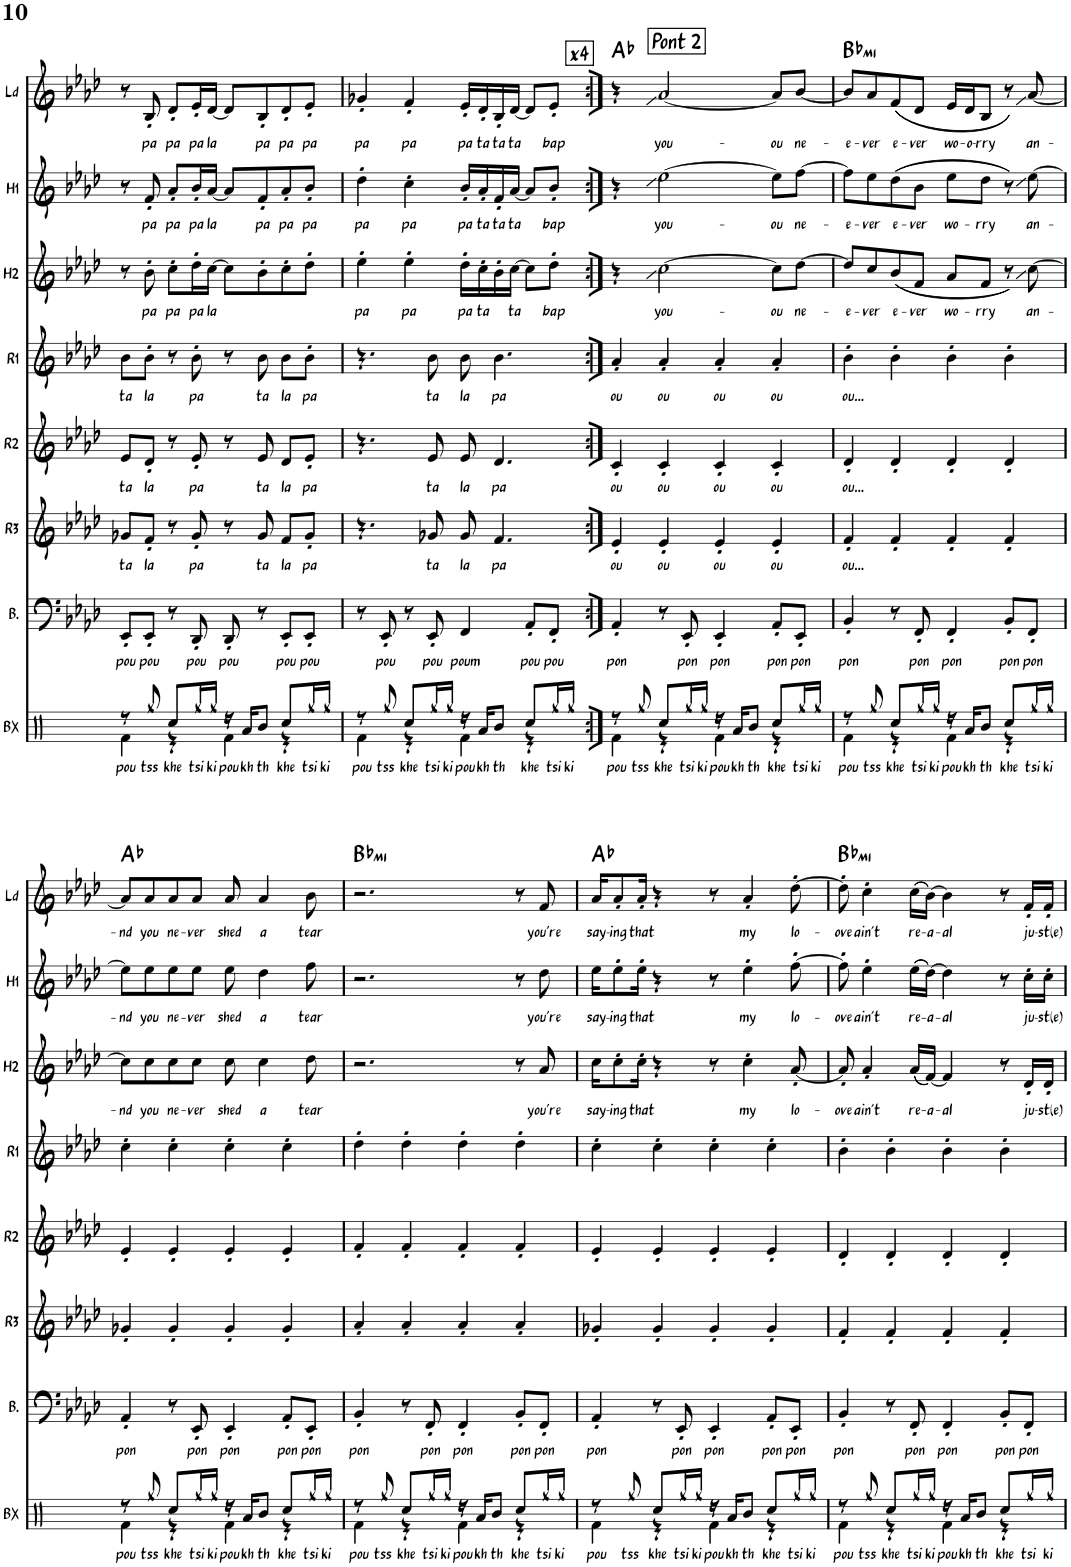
**kern	**text	**kern	**text	**kern	**text	**kern	**text	**kern	**text	**kern	**text	**kern	**text	**kern	**text	**harte
*part8	*part8	*part7	*part7	*part6	*part6	*part5	*part5	*part4	*part4	*part3	*part3	*part2	*part2	*part1	*part1	*part1
*staff8	*staff8	*staff7	*staff7	*staff6	*staff6	*staff5	*staff5	*staff4	*staff4	*staff3	*staff3	*staff2	*staff2	*staff1	*staff1	*
*I"Beatbox	*	*I"Basse	*	*I"Rythm 3	*	*I"Rythm 2	*	*I"Rythm 1	*	*I"Harmo 2	*	*I"Harmo 1	*	*I"Lead	*	*
*I'BX	*	*I'B.	*	*I'R3	*	*I'R2	*	*I'R1	*	*I'H2	*	*I'H1	*	*I'Ld	*	*
!!LO:PB:g=z
*clefX	*	*clefF4	*	*clefG2	*	*clefG2	*	*clefG2	*	*clefG2	*	*clefG2	*	*clefG2	*	*
*k[]	*	*k[b-e-a-d-]	*	*k[b-e-a-d-]	*	*k[b-e-a-d-]	*	*k[b-e-a-d-]	*	*k[b-e-a-d-]	*	*k[b-e-a-d-]	*	*k[b-e-a-d-]	*	*
*M4/4	*	*M4/4	*	*M4/4	*	*M4/4	*	*M4/4	*	*M4/4	*	*M4/4	*	*M4/4	*	*
=71	=71	=71	=71	=71	=71	=71	=71	=71	=71	=71	=71	=71	=71	=71	=71	=71
*^	*	*	*	*	*	*	*	*	*	*	*	*	*	*	*	*
!	!	!LO:LY:b	!	!LO:LY:b	!	!LO:LY:b	!	!LO:LY:b	!	!LO:LY:b	!	!	!	!	!	!	!
8r	4Rf\	pou	8EE-'/L	pou	8g-X/L	ta	8e-/L	ta	8b-\L	ta	8r	.	8r	.	8r	.	.
!	!	!LO:LY:b	!	!LO:LY:b	!	!LO:LY:b	!	!LO:LY:b	!	!LO:LY:b	!	!LO:LY:b	!	!LO:LY:b	!	!LO:LY:b	!
8Rgg/	.	tss	8EE-'/J	pou	8f'/J	la	8d-'/J	la	8b-'\J	la	8b-'\	pa	8f'/	pa	8B-'/	pa	.
!	!	!LO:LY:b	!	!	!	!	!	!	!	!	!	!LO:LY:b	!	!LO:LY:b	!	!LO:LY:b	!
8Rcc/L	4r	khe	8r	.	8r	.	8r	.	8r	.	8cc'\L	pa	8a-'/L	pa	8d-'/L	pa	.
!	!	!LO:LY:b	!	!LO:LY:b	!	!LO:LY:b	!	!LO:LY:b	!	!LO:LY:b	!	!LO:LY:b	!	!LO:LY:b	!	!LO:LY:b	!
16Rgg/L	.	tsi	8DD-'/	pou	8g-'/	pa	8e-'/	pa	8b-'\	pa	16dd-'\L	pa	16b-'/L	pa	16e-'/L	pa	.
!	!	!LO:LY:b	!	!	!	!	!	!	!	!	!	!LO:LY:b	!	!LO:LY:b	!	!LO:LY:b	!
16Rgg/JJ	.	ki	.	.	.	.	.	.	.	.	[16cc\JJ	la	[16a-/JJ	la	[16d-/JJ	la	.
!	!	!LO:LY:b	!	!LO:LY:b	!	!	!	!	!	!	!	!	!	!	!	!	!
16r	4Rf\	pou	8DD-'/	pou	8r	.	8r	.	8r	.	8cc\L]	.	8a-/L]	.	8d-/L]	.	.
!	!	!LO:LY:b	!	!	!	!	!	!	!	!	!	!	!	!	!	!	!
16Ra/KL	.	kh	.	.	.	.	.	.	.	.	.	.	.	.	.	.	.
!	!	!LO:LY:b	!	!	!	!LO:LY:b	!	!LO:LY:b	!	!LO:LY:b	!	!	!	!LO:LY:b	!	!LO:LY:b	!
8R/J	.	th	8r	.	8g-/	ta	8e-/	ta	8b-\	ta	8b-'\	.	8f'/	pa	8B-'/	pa	.
!	!	!LO:LY:b	!	!LO:LY:b	!	!LO:LY:b	!	!LO:LY:b	!	!LO:LY:b	!	!	!	!LO:LY:b	!	!LO:LY:b	!
8Rcc/L	4r	khe	8EE-'/L	pou	8f/L	la	8d-/L	la	8b-\L	la	8cc'\	.	8a-'/	pa	8d-'/	pa	.
!	!	!LO:LY:b	!	!LO:LY:b	!	!LO:LY:b	!	!LO:LY:b	!	!LO:LY:b	!	!	!	!LO:LY:b	!	!LO:LY:b	!
16Rgg/L	.	tsi	8EE-'/J	pou	8g-'/J	pa	8e-'/J	pa	8b-'\J	pa	8dd-'\J	.	8b-'/J	pa	8e-'/J	pa	.
!	!	!LO:LY:b	!	!	!	!	!	!	!	!	!	!	!	!	!	!	!
16Rgg/JJ	.	ki	.	.	.	.	.	.	.	.	.	.	.	.	.	.	.
!!LO:REH:place=s1:a:B:rj:fs=14:t=x4:qo=3.5
=72	=72	=72	=72	=72	=72	=72	=72	=72	=72	=72	=72	=72	=72	=72	=72	=72	=72
!	!	!LO:LY:b	!	!	!	!	!	!	!	!	!	!LO:LY:b	!	!LO:LY:b	!	!LO:LY:b	!
8r	4Rf\	pou	8r	.	4.r	.	4.r	.	4.r	.	4ee-'\	pa	4dd-'\	pa	4g-X'/	pa	.
!	!	!LO:LY:b	!	!LO:LY:b	!	!	!	!	!	!	!	!	!	!	!	!	!
8Rgg/	.	tss	8EE-'/	pou	.	.	.	.	.	.	.	.	.	.	.	.	.
!	!	!LO:LY:b	!	!	!	!	!	!	!	!	!	!LO:LY:b	!	!LO:LY:b	!	!LO:LY:b	!
8Rcc/L	4r	khe	8r	.	.	.	.	.	.	.	4ee-'\	pa	4cc'\	pa	4f'/	pa	.
!	!	!LO:LY:b	!	!LO:LY:b	!	!LO:LY:b	!	!LO:LY:b	!	!LO:LY:b	!	!	!	!	!	!	!
16Rgg/L	.	tsi	8EE-'/	pou	8g-X/	ta	8e-/	ta	8b-\	ta	.	.	.	.	.	.	.
!	!	!LO:LY:b	!	!	!	!	!	!	!	!	!	!	!	!	!	!	!
16Rgg/JJ	.	ki	.	.	.	.	.	.	.	.	.	.	.	.	.	.	.
!	!	!LO:LY:b	!	!LO:LY:b	!	!LO:LY:b	!	!LO:LY:b	!	!LO:LY:b	!	!LO:LY:b	!	!LO:LY:b	!	!LO:LY:b	!
16r	4Rf\	pou	4FF/	poum	8g-/	la	8e-/	la	8b-\	la	16dd-'\LL	pa	16b-'/LL	pa	16e-'/LL	pa	.
!	!	!LO:LY:b	!	!	!	!	!	!	!	!	!	!LO:LY:b	!	!LO:LY:b	!	!LO:LY:b	!
16Ra/KL	.	kh	.	.	.	.	.	.	.	.	16cc'\	ta	16a-'/	ta	16d-'/	ta	.
!	!	!LO:LY:b	!	!	!	!LO:LY:b	!	!LO:LY:b	!	!LO:LY:b	!	!	!	!LO:LY:b	!	!LO:LY:b	!
8R/J	.	th	.	.	4.f/	pa	4.d-/	pa	4.b-\	pa	16b-'\	.	16f'/	ta	16B-'/	ta	.
!	!	!	!	!	!	!	!	!	!	!	!	!LO:LY:b	!	!LO:LY:b	!	!LO:LY:b	!
.	.	.	.	.	.	.	.	.	.	.	[16cc\JJ	ta	[16a-/JJ	ta	[16d-/JJ	ta	.
!	!	!LO:LY:b	!	!LO:LY:b	!	!	!	!	!	!	!	!	!	!	!	!	!
8Rcc/L	4r	khe	8AA-'/L	pou	.	.	.	.	.	.	8cc\L]	.	8a-/L]	.	8d-/L]	.	.
!	!	!LO:LY:b	!	!LO:LY:b	!	!	!	!	!	!	!	!LO:LY:b	!	!LO:LY:b	!	!LO:LY:b	!
16Rgg/L	.	tsi	8FF'/J	pou	.	.	.	.	.	.	8dd-'\J	bap	8b-'/J	bap	8e-'/J	bap	.
!	!	!LO:LY:b	!	!	!	!	!	!	!	!	!	!	!	!	!	!	!
16Rgg/JJ	.	ki	.	.	.	.	.	.	.	.	.	.	.	.	.	.	.
!!LO:REH:place=s1:a:B:rj:fs=14:t=Pont 2
=73:|!	=73:|!	=73:|!	=73:|!	=73:|!	=73:|!	=73:|!	=73:|!	=73:|!	=73:|!	=73:|!	=73:|!	=73:|!	=73:|!	=73:|!	=73:|!	=73:|!	=73:|!
!	!	!LO:LY:b	!	!LO:LY:b	!	!LO:LY:b	!	!LO:LY:b	!	!LO:LY:b	!	!	!	!	!	!	!
8r	4Rf\	pou	4AA-'/	pon	4e-'/	ou	4c'/	ou	4a-'/	ou	4r	.	4r	.	4r	.	Ab:maj
!	!	!LO:LY:b	!	!	!	!	!	!	!	!	!	!	!	!	!	!	!
8Rgg/	.	tss	.	.	.	.	.	.	.	.	.	.	.	.	.	.	.
!	!	!LO:LY:b	!	!	!	!LO:LY:b	!	!LO:LY:b	!	!LO:LY:b	!	!LO:LY:b	!	!LO:LY:b	!	!LO:LY:b	!
8Rcc/L	4r	khe	8r	.	4e-'/	ou	4c'/	ou	4a-'/	ou	[2cc\	you-	[2ee-\	you-	[2a-/	you-	.
!	!	!LO:LY:b	!	!LO:LY:b	!	!	!	!	!	!	!	!	!	!	!	!	!
16Rgg/L	.	tsi	8EE-'/	pon	.	.	.	.	.	.	.	.	.	.	.	.	.
!	!	!LO:LY:b	!	!	!	!	!	!	!	!	!	!	!	!	!	!	!
16Rgg/JJ	.	ki	.	.	.	.	.	.	.	.	.	.	.	.	.	.	.
!	!	!LO:LY:b	!	!LO:LY:b	!	!LO:LY:b	!	!LO:LY:b	!	!LO:LY:b	!	!	!	!	!	!	!
16r	4Rf\	pou	4EE-'/	pon	4e-'/	ou	4c'/	ou	4a-'/	ou	.	.	.	.	.	.	.
!	!	!LO:LY:b	!	!	!	!	!	!	!	!	!	!	!	!	!	!	!
16Ra/KL	.	kh	.	.	.	.	.	.	.	.	.	.	.	.	.	.	.
!	!	!LO:LY:b	!	!	!	!	!	!	!	!	!	!	!	!	!	!	!
8R/J	.	th	.	.	.	.	.	.	.	.	.	.	.	.	.	.	.
!	!	!LO:LY:b	!	!LO:LY:b	!	!LO:LY:b	!	!LO:LY:b	!	!LO:LY:b	!	!LO:LY:b	!	!LO:LY:b	!	!LO:LY:b	!
8Rcc/L	4r	khe	8AA-'/L	pon	4e-'/	ou	4c'/	ou	4a-'/	ou	8cc\L]	-ou	8ee-\L]	-ou	8a-/L]	-ou	.
!	!	!LO:LY:b	!	!LO:LY:b	!	!	!	!	!	!	!	!LO:LY:b	!	!LO:LY:b	!	!LO:LY:b	!
16Rgg/L	.	tsi	8EE-'/J	pon	.	.	.	.	.	.	[8dd-\J	ne-	[8ff\J	ne-	[8b-/J	ne-	.
!	!	!LO:LY:b	!	!	!	!	!	!	!	!	!	!	!	!	!	!	!
16Rgg/JJ	.	ki	.	.	.	.	.	.	.	.	.	.	.	.	.	.	.
=74	=74	=74	=74	=74	=74	=74	=74	=74	=74	=74	=74	=74	=74	=74	=74	=74	=74
!	!	!LO:LY:b	!	!LO:LY:b	!	!LO:LY:b	!	!LO:LY:b	!	!LO:LY:b	!	!LO:LY:b	!	!LO:LY:b	!	!LO:LY:b	!LO:H:kt=mi
8r	4Rf\	pou	4BB-'/	pon	4f'/	ou...	4d-'/	ou...	4b-'\	ou...	8dd-/L]	-e-	8ff\L]	-e-	8b-/L]	-e-	Bb:min
!	!	!LO:LY:b	!	!	!	!	!	!	!	!	!	!LO:LY:b	!	!LO:LY:b	!	!LO:LY:b	!
8Rgg/	.	tss	.	.	.	.	.	.	.	.	8cc/	-ver	8ee-\	-ver	8a-/	-ver	.
!	!	!LO:LY:b	!	!	!	!	!	!	!	!	!	!LO:LY:b	!	!LO:LY:b	!	!LO:LY:b	!
8Rcc/L	4r	khe	8r	.	4f'/	.	4d-'/	.	4b-'\	.	(8b-/	e-	(8dd-\	e-	(8f/	e-	.
!	!	!LO:LY:b	!	!LO:LY:b	!	!	!	!	!	!	!	!LO:LY:b	!	!LO:LY:b	!	!LO:LY:b	!
16Rgg/L	.	tsi	8FF'/	pon	.	.	.	.	.	.	8f/J	-ver	8b-\J	-ver	8d-/J	-ver	.
!	!	!LO:LY:b	!	!	!	!	!	!	!	!	!	!	!	!	!	!	!
16Rgg/JJ	.	ki	.	.	.	.	.	.	.	.	.	.	.	.	.	.	.
!	!	!LO:LY:b	!	!LO:LY:b	!	!	!	!	!	!	!	!LO:LY:b	!	!LO:LY:b	!	!LO:LY:b	!
16r	4Rf\	pou	4FF'/	pon	4f'/	.	4d-'/	.	4b-'\	.	8a-/L	wo-	8ee-\L	wo-	16e-/LL	wo-	.
!	!	!LO:LY:b	!	!	!	!	!	!	!	!	!	!	!	!	!	!LO:LY:b	!
16Ra/KL	.	kh	.	.	.	.	.	.	.	.	.	.	.	.	16d-/J	-o-	.
!	!	!LO:LY:b	!	!	!	!	!	!	!	!	!	!LO:LY:b	!	!LO:LY:b	!	!LO:LY:b	!
8R/J	.	th	.	.	.	.	.	.	.	.	8f/J	-rry	8dd-\J	-rry	8B-/J	-rry	.
!	!	!LO:LY:b	!	!LO:LY:b	!	!	!	!	!	!	!	!	!	!	!	!	!
8Rcc/L	4r	khe	8BB-'/L	pon	4f'/	.	4d-'/	.	4b-'\	.	8r)	.	8r)	.	8r)	.	.
!	!	!LO:LY:b	!	!LO:LY:b	!	!	!	!	!	!	!	!LO:LY:b	!	!LO:LY:b	!	!LO:LY:b	!
16Rgg/L	.	tsi	8FF'/J	pon	.	.	.	.	.	.	[8cc\	an-	[8ee-\	an-	[8a-/	an-	.
!	!	!LO:LY:b	!	!	!	!	!	!	!	!	!	!	!	!	!	!	!
16Rgg/JJ	.	ki	.	.	.	.	.	.	.	.	.	.	.	.	.	.	.
!!LO:LB:g=z
=75	=75	=75	=75	=75	=75	=75	=75	=75	=75	=75	=75	=75	=75	=75	=75	=75	=75
!	!	!LO:LY:b	!	!LO:LY:b	!	!	!	!	!	!	!	!LO:LY:b	!	!LO:LY:b	!	!LO:LY:b	!
8r	4Rf\	pou	4AA-'/	pon	4g-X'/	.	4e-'/	.	4cc'\	.	8cc\L]	-nd	8ee-\L]	-nd	8a-/L]	-nd	Ab:maj
!	!	!LO:LY:b	!	!	!	!	!	!	!	!	!	!LO:LY:b	!	!LO:LY:b	!	!LO:LY:b	!
8Rgg/	.	tss	.	.	.	.	.	.	.	.	8cc\	you	8ee-\	you	8a-/	you	.
!	!	!LO:LY:b	!	!	!	!	!	!	!	!	!	!LO:LY:b	!	!LO:LY:b	!	!LO:LY:b	!
8Rcc/L	4r	khe	8r	.	4g-'/	.	4e-'/	.	4cc'\	.	8cc\	ne-	8ee-\	ne-	8a-/	ne-	.
!	!	!LO:LY:b	!	!LO:LY:b	!	!	!	!	!	!	!	!LO:LY:b	!	!LO:LY:b	!	!LO:LY:b	!
16Rgg/L	.	tsi	8EE-'/	pon	.	.	.	.	.	.	8cc\J	-ver	8ee-\J	-ver	8a-/J	-ver	.
!	!	!LO:LY:b	!	!	!	!	!	!	!	!	!	!	!	!	!	!	!
16Rgg/JJ	.	ki	.	.	.	.	.	.	.	.	.	.	.	.	.	.	.
!	!	!LO:LY:b	!	!LO:LY:b	!	!	!	!	!	!	!	!LO:LY:b	!	!LO:LY:b	!	!LO:LY:b	!
16r	4Rf\	pou	4EE-'/	pon	4g-'/	.	4e-'/	.	4cc'\	.	8cc\	shed	8ee-\	shed	8a-/	shed	.
!	!	!LO:LY:b	!	!	!	!	!	!	!	!	!	!	!	!	!	!	!
16Ra/KL	.	kh	.	.	.	.	.	.	.	.	.	.	.	.	.	.	.
!	!	!LO:LY:b	!	!	!	!	!	!	!	!	!	!LO:LY:b	!	!LO:LY:b	!	!LO:LY:b	!
8R/J	.	th	.	.	.	.	.	.	.	.	4cc\	a	4dd-\	a	4a-/	a	.
!	!	!LO:LY:b	!	!LO:LY:b	!	!	!	!	!	!	!	!	!	!	!	!	!
8Rcc/L	4r	khe	8AA-'/L	pon	4g-'/	.	4e-'/	.	4cc'\	.	.	.	.	.	.	.	.
!	!	!LO:LY:b	!	!LO:LY:b	!	!	!	!	!	!	!	!LO:LY:b	!	!LO:LY:b	!	!LO:LY:b	!
16Rgg/L	.	tsi	8EE-'/J	pon	.	.	.	.	.	.	8dd-\	tear	8ff\	tear	8b-\	tear	.
!	!	!LO:LY:b	!	!	!	!	!	!	!	!	!	!	!	!	!	!	!
16Rgg/JJ	.	ki	.	.	.	.	.	.	.	.	.	.	.	.	.	.	.
=76	=76	=76	=76	=76	=76	=76	=76	=76	=76	=76	=76	=76	=76	=76	=76	=76	=76
!	!	!LO:LY:b	!	!LO:LY:b	!	!	!	!	!	!	!	!	!	!	!	!	!LO:H:kt=mi
8r	4Rf\	pou	4BB-'/	pon	4a-'/	.	4f'/	.	4dd-'\	.	2.r	.	2.r	.	2.r	.	Bb:min
!	!	!LO:LY:b	!	!	!	!	!	!	!	!	!	!	!	!	!	!	!
8Rgg/	.	tss	.	.	.	.	.	.	.	.	.	.	.	.	.	.	.
!	!	!LO:LY:b	!	!	!	!	!	!	!	!	!	!	!	!	!	!	!
8Rcc/L	4r	khe	8r	.	4a-'/	.	4f'/	.	4dd-'\	.	.	.	.	.	.	.	.
!	!	!LO:LY:b	!	!LO:LY:b	!	!	!	!	!	!	!	!	!	!	!	!	!
16Rgg/L	.	tsi	8FF'/	pon	.	.	.	.	.	.	.	.	.	.	.	.	.
!	!	!LO:LY:b	!	!	!	!	!	!	!	!	!	!	!	!	!	!	!
16Rgg/JJ	.	ki	.	.	.	.	.	.	.	.	.	.	.	.	.	.	.
!	!	!LO:LY:b	!	!LO:LY:b	!	!	!	!	!	!	!	!	!	!	!	!	!
16r	4Rf\	pou	4FF'/	pon	4a-'/	.	4f'/	.	4dd-'\	.	.	.	.	.	.	.	.
!	!	!LO:LY:b	!	!	!	!	!	!	!	!	!	!	!	!	!	!	!
16Ra/KL	.	kh	.	.	.	.	.	.	.	.	.	.	.	.	.	.	.
!	!	!LO:LY:b	!	!	!	!	!	!	!	!	!	!	!	!	!	!	!
8R/J	.	th	.	.	.	.	.	.	.	.	.	.	.	.	.	.	.
!	!	!LO:LY:b	!	!LO:LY:b	!	!	!	!	!	!	!	!	!	!	!	!	!
8Rcc/L	4r	khe	8BB-'/L	pon	4a-'/	.	4f'/	.	4dd-'\	.	8r	.	8r	.	8r	.	.
!	!	!LO:LY:b	!	!LO:LY:b	!	!	!	!	!	!	!	!LO:LY:b	!	!LO:LY:b	!	!LO:LY:b	!
16Rgg/L	.	tsi	8FF'/J	pon	.	.	.	.	.	.	8a-/	you're	8dd-\	you're	8f/	you're	.
!	!	!LO:LY:b	!	!	!	!	!	!	!	!	!	!	!	!	!	!	!
16Rgg/JJ	.	ki	.	.	.	.	.	.	.	.	.	.	.	.	.	.	.
=77	=77	=77	=77	=77	=77	=77	=77	=77	=77	=77	=77	=77	=77	=77	=77	=77	=77
!	!	!LO:LY:b	!	!LO:LY:b	!	!	!	!	!	!	!	!LO:LY:b	!	!LO:LY:b	!	!LO:LY:b	!
8r	4Rf\	pou	4AA-'/	pon	4g-X'/	.	4e-'/	.	4cc'\	.	16cc\KL	say-	16ee-\KL	say-	16a-/KL	say-	Ab:maj
!	!	!	!	!	!	!	!	!	!	!	!	!LO:LY:b	!	!LO:LY:b	!	!LO:LY:b	!
.	.	.	.	.	.	.	.	.	.	.	8cc'\	-ing	8ee-'\	-ing	8a-'/	-ing	.
!	!	!LO:LY:b	!	!	!	!	!	!	!	!	!	!	!	!	!	!	!
8Rgg/	.	tss	.	.	.	.	.	.	.	.	.	.	.	.	.	.	.
!	!	!	!	!	!	!	!	!	!	!	!	!LO:LY:b	!	!LO:LY:b	!	!LO:LY:b	!
.	.	.	.	.	.	.	.	.	.	.	16cc'\Jk	that	16ee-'\Jk	that	16a-'/Jk	that	.
!	!	!LO:LY:b	!	!	!	!	!	!	!	!	!	!	!	!	!	!	!
8Rcc/L	4r	khe	8r	.	4g-'/	.	4e-'/	.	4cc'\	.	4r	.	4r	.	4r	.	.
!	!	!LO:LY:b	!	!LO:LY:b	!	!	!	!	!	!	!	!	!	!	!	!	!
16Rgg/L	.	tsi	8EE-'/	pon	.	.	.	.	.	.	.	.	.	.	.	.	.
!	!	!LO:LY:b	!	!	!	!	!	!	!	!	!	!	!	!	!	!	!
16Rgg/JJ	.	ki	.	.	.	.	.	.	.	.	.	.	.	.	.	.	.
!	!	!LO:LY:b	!	!LO:LY:b	!	!	!	!	!	!	!	!	!	!	!	!	!
16r	4Rf\	pou	4EE-'/	pon	4g-'/	.	4e-'/	.	4cc'\	.	8r	.	8r	.	8r	.	.
!	!	!LO:LY:b	!	!	!	!	!	!	!	!	!	!	!	!	!	!	!
16Ra/KL	.	kh	.	.	.	.	.	.	.	.	.	.	.	.	.	.	.
!	!	!LO:LY:b	!	!	!	!	!	!	!	!	!	!LO:LY:b	!	!LO:LY:b	!	!LO:LY:b	!
8R/J	.	th	.	.	.	.	.	.	.	.	4cc'\	my	4ee-'\	my	4a-'/	my	.
!	!	!LO:LY:b	!	!LO:LY:b	!	!	!	!	!	!	!	!	!	!	!	!	!
8Rcc/L	4r	khe	8AA-'/L	pon	4g-'/	.	4e-'/	.	4cc'\	.	.	.	.	.	.	.	.
!	!	!LO:LY:b	!	!LO:LY:b	!	!	!	!	!	!	!	!LO:LY:b	!	!LO:LY:b	!	!LO:LY:b	!
16Rgg/L	.	tsi	8EE-'/J	pon	.	.	.	.	.	.	[8a-'/	lo-	[8ff'\	lo-	[8dd-'\	lo-	.
!	!	!LO:LY:b	!	!	!	!	!	!	!	!	!	!	!	!	!	!	!
16Rgg/JJ	.	ki	.	.	.	.	.	.	.	.	.	.	.	.	.	.	.
=78	=78	=78	=78	=78	=78	=78	=78	=78	=78	=78	=78	=78	=78	=78	=78	=78	=78
!	!	!LO:LY:b	!	!LO:LY:b	!	!	!	!	!	!	!	!LO:LY:b	!	!LO:LY:b	!	!LO:LY:b	!LO:H:kt=mi
8r	4Rf\	pou	4BB-'/	pon	4f'/	.	4d-'/	.	4b-'\	.	8a-'/]	-ove	8ff'\]	-ove	8dd-'\]	-ove	Bb:min
!	!	!LO:LY:b	!	!	!	!	!	!	!	!	!	!LO:LY:b	!	!LO:LY:b	!	!LO:LY:b	!
8Rgg/	.	tss	.	.	.	.	.	.	.	.	4a-'/	ain't	4ee-'\	ain't	4cc'\	ain't	.
!	!	!LO:LY:b	!	!	!	!	!	!	!	!	!	!	!	!	!	!	!
8Rcc/L	4r	khe	8r	.	4f'/	.	4d-'/	.	4b-'\	.	.	.	.	.	.	.	.
!	!	!LO:LY:b	!	!LO:LY:b	!	!	!	!	!	!	!	!LO:LY:b	!	!LO:LY:b	!	!LO:LY:b	!
16Rgg/L	.	tsi	8FF'/	pon	.	.	.	.	.	.	(16a-/LL	re-	(16ee-\LL	re-	(16cc\LL	re-	.
!	!	!LO:LY:b	!	!	!	!	!	!	!	!	!	!LO:LY:b	!	!LO:LY:b	!	!LO:LY:b	!
16Rgg/JJ	.	ki	.	.	.	.	.	.	.	.	[16f/JJ)	-a-	[16dd-\JJ)	-a-	[16b-\JJ)	-a-	.
!	!	!LO:LY:b	!	!LO:LY:b	!	!	!	!	!	!	!	!LO:LY:b	!	!LO:LY:b	!	!LO:LY:b	!
16r	4Rf\	pou	4FF'/	pon	4f'/	.	4d-'/	.	4b-'\	.	4f/]	-al	4dd-\]	-al	4b-\]	-al	.
!	!	!LO:LY:b	!	!	!	!	!	!	!	!	!	!	!	!	!	!	!
16Ra/KL	.	kh	.	.	.	.	.	.	.	.	.	.	.	.	.	.	.
!	!	!LO:LY:b	!	!	!	!	!	!	!	!	!	!	!	!	!	!	!
8R/J	.	th	.	.	.	.	.	.	.	.	.	.	.	.	.	.	.
!	!	!LO:LY:b	!	!LO:LY:b	!	!	!	!	!	!	!	!	!	!	!	!	!
8Rcc/L	4r	khe	8BB-'/L	pon	4f'/	.	4d-'/	.	4b-'\	.	8r	.	8r	.	8r	.	.
!	!	!LO:LY:b	!	!LO:LY:b	!	!	!	!	!	!	!	!LO:LY:b	!	!LO:LY:b	!	!LO:LY:b	!
16Rgg/L	.	tsi	8FF'/J	pon	.	.	.	.	.	.	16d-'/LL	ju-	16cc'\LL	ju-	16f'/LL	ju-	.
!	!	!LO:LY:b	!	!	!	!	!	!	!	!	!	!LO:LY:b	!	!LO:LY:b	!	!LO:LY:b	!
16Rgg/JJ	.	ki	.	.	.	.	.	.	.	.	16d-'/JJ	-st(e)	16cc'\JJ	-st(e)	16f'/JJ	-st(e)	.
*v	*v	*	*	*	*	*	*	*	*	*	*	*	*	*	*	*	*
=	=	=	=	=	=	=	=	=	=	=	=	=	=	=	=	=
*-	*-	*-	*-	*-	*-	*-	*-	*-	*-	*-	*-	*-	*-	*-	*-	*-
